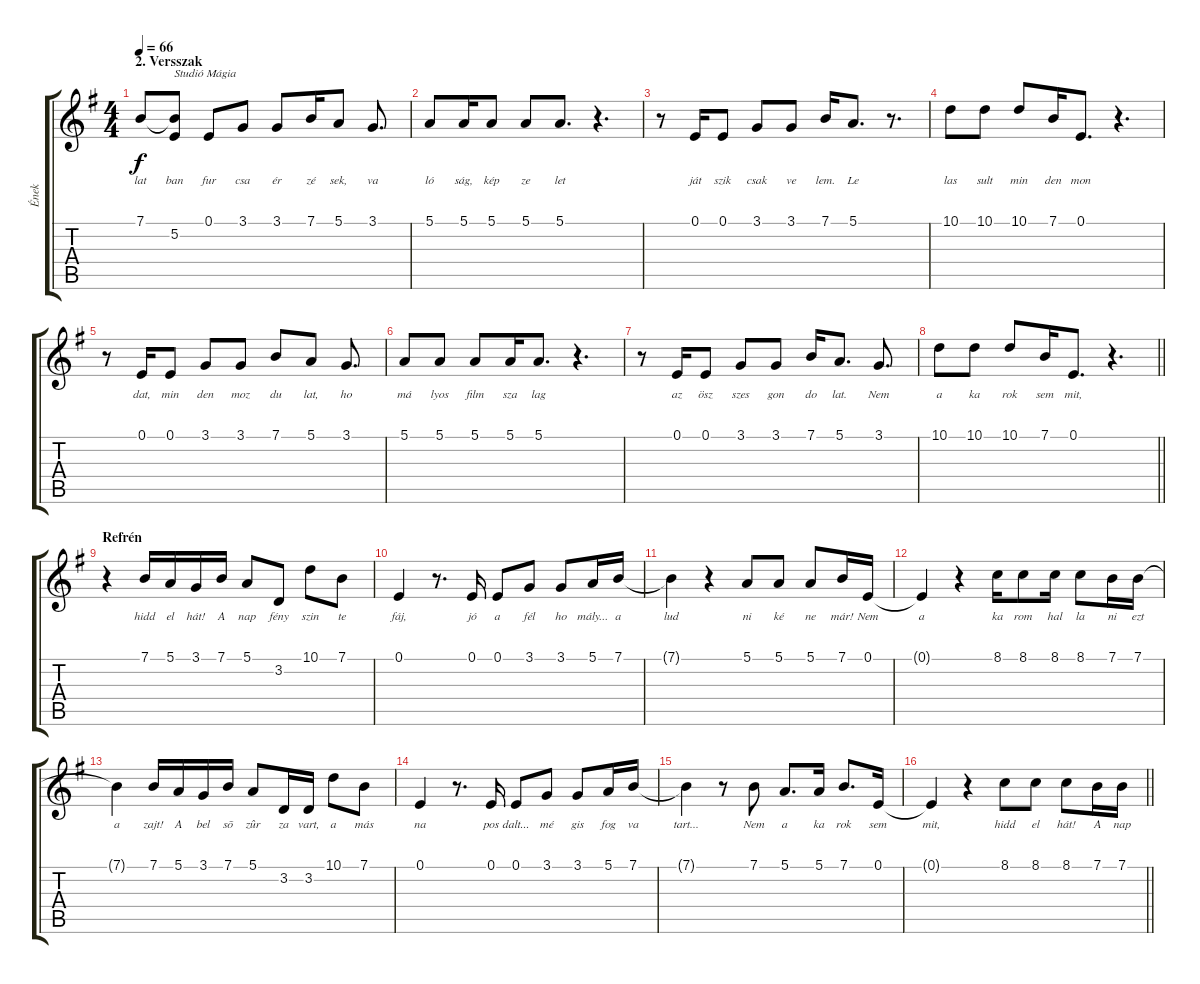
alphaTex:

\track ("Ének" "Ének") {instrument voiceoohs}
\staff {score tabs}
\tuning (E4 B3 G3 D3 A2 E2) {hide}
\ts (4 4)
\section ("" "2. Versszak")
\tempo 66
\clef g2
\ks eminor
7.1{t}.8{lyrics (0 "lat") lyrics (1 "") lyrics (2 "") lyrics (3 "") lyrics (4 "") dy f} (7.1{t} 5.2).8{txt "Studió Mágia" lyrics (0 "ban") lyrics (1 "") lyrics (2 "") lyrics (3 "") lyrics (4 "")} 0.1.8{lyrics (0 "fur") lyrics (1 "") lyrics (2 "") lyrics (3 "") lyrics (4 "")} 3.1.8{lyrics (0 "csa") lyrics (1 "") lyrics (2 "") lyrics (3 "") lyrics (4 "")} 3.1.8{lyrics (0 "ér") lyrics (1 "") lyrics (2 "") lyrics (3 "") lyrics (4 "")} 7.1.16{lyrics (0 "zé") lyrics (1 "") lyrics (2 "") lyrics (3 "") lyrics (4 "")} 5.1.8{lyrics (0 "sek,") lyrics (1 "") lyrics (2 "") lyrics (3 "") lyrics (4 "")} 3.1.8{d lyrics (0 "va") lyrics (1 "") lyrics (2 "") lyrics (3 "") lyrics (4 "")} |
5.1.8{lyrics (0 "ló") lyrics (1 "") lyrics (2 "") lyrics (3 "") lyrics (4 "")} 5.1.16{lyrics (0 "ság,") lyrics (1 "") lyrics (2 "") lyrics (3 "") lyrics (4 "")} 5.1.8{lyrics (0 "kép") lyrics (1 "") lyrics (2 "") lyrics (3 "") lyrics (4 "")} 5.1.8{lyrics (0 "ze") lyrics (1 "") lyrics (2 "") lyrics (3 "") lyrics (4 "")} 5.1.8{d lyrics (0 "let") lyrics (1 "") lyrics (2 "") lyrics (3 "") lyrics (4 "")} r.4{d} |
r.8 0.1.16{lyrics (0 "ját") lyrics (1 "") lyrics (2 "") lyrics (3 "") lyrics (4 "")} 0.1.8{lyrics (0 "szik") lyrics (1 "") lyrics (2 "") lyrics (3 "") lyrics (4 "")} 3.1.8{lyrics (0 "csak") lyrics (1 "") lyrics (2 "") lyrics (3 "") lyrics (4 "")} 3.1.8{lyrics (0 "ve") lyrics (1 "") lyrics (2 "") lyrics (3 "") lyrics (4 "")} 7.1.16{lyrics (0 "lem.") lyrics (1 "") lyrics (2 "") lyrics (3 "") lyrics (4 "")} 5.1.8{d lyrics (0 "Le") lyrics (1 "") lyrics (2 "") lyrics (3 "") lyrics (4 "")} r.8{d} |
10.1.8{lyrics (0 "las") lyrics (1 "") lyrics (2 "") lyrics (3 "") lyrics (4 "")} 10.1.8{lyrics (0 "sult") lyrics (1 "") lyrics (2 "") lyrics (3 "") lyrics (4 "")} 10.1.8{lyrics (0 "min") lyrics (1 "") lyrics (2 "") lyrics (3 "") lyrics (4 "")} 7.1.16{lyrics (0 "den") lyrics (1 "") lyrics (2 "") lyrics (3 "") lyrics (4 "")} 0.1.8{d lyrics (0 "mon") lyrics (1 "") lyrics (2 "") lyrics (3 "") lyrics (4 "")} r.4{d} |
r.8 0.1.16{lyrics (0 "dat,") lyrics (1 "") lyrics (2 "") lyrics (3 "") lyrics (4 "")} 0.1.8{lyrics (0 "min") lyrics (1 "") lyrics (2 "") lyrics (3 "") lyrics (4 "")} 3.1.8{lyrics (0 "den") lyrics (1 "") lyrics (2 "") lyrics (3 "") lyrics (4 "")} 3.1.8{lyrics (0 "moz") lyrics (1 "") lyrics (2 "") lyrics (3 "") lyrics (4 "")} 7.1.8{lyrics (0 "du") lyrics (1 "") lyrics (2 "") lyrics (3 "") lyrics (4 "")} 5.1.8{lyrics (0 "lat,") lyrics (1 "") lyrics (2 "") lyrics (3 "") lyrics (4 "")} 3.1.8{d lyrics (0 "ho") lyrics (1 "") lyrics (2 "") lyrics (3 "") lyrics (4 "")} |
5.1.8{lyrics (0 "má") lyrics (1 "") lyrics (2 "") lyrics (3 "") lyrics (4 "")} 5.1.8{lyrics (0 "lyos") lyrics (1 "") lyrics (2 "") lyrics (3 "") lyrics (4 "")} 5.1.8{lyrics (0 "film") lyrics (1 "") lyrics (2 "") lyrics (3 "") lyrics (4 "")} 5.1.16{lyrics (0 "sza") lyrics (1 "") lyrics (2 "") lyrics (3 "") lyrics (4 "")} 5.1.8{d lyrics (0 "lag") lyrics (1 "") lyrics (2 "") lyrics (3 "") lyrics (4 "")} r.4{d} |
r.8 0.1.16{lyrics (0 "az") lyrics (1 "") lyrics (2 "") lyrics (3 "") lyrics (4 "")} 0.1.8{lyrics (0 "ösz") lyrics (1 "") lyrics (2 "") lyrics (3 "") lyrics (4 "")} 3.1.8{lyrics (0 "szes") lyrics (1 "") lyrics (2 "") lyrics (3 "") lyrics (4 "")} 3.1.8{lyrics (0 "gon") lyrics (1 "") lyrics (2 "") lyrics (3 "") lyrics (4 "")} 7.1.16{lyrics (0 "do") lyrics (1 "") lyrics (2 "") lyrics (3 "") lyrics (4 "")} 5.1.8{d lyrics (0 "lat.") lyrics (1 "") lyrics (2 "") lyrics (3 "") lyrics (4 "")} 3.1.8{d lyrics (0 "Nem") lyrics (1 "") lyrics (2 "") lyrics (3 "") lyrics (4 "")} |
\barLineRight lightlight
10.1.8{lyrics (0 "a") lyrics (1 "") lyrics (2 "") lyrics (3 "") lyrics (4 "")} 10.1.8{lyrics (0 "ka") lyrics (1 "") lyrics (2 "") lyrics (3 "") lyrics (4 "")} 10.1.8{lyrics (0 "rok") lyrics (1 "") lyrics (2 "") lyrics (3 "") lyrics (4 "")} 7.1.16{lyrics (0 "sem") lyrics (1 "") lyrics (2 "") lyrics (3 "") lyrics (4 "")} 0.1.8{d lyrics (0 "mit,") lyrics (1 "") lyrics (2 "") lyrics (3 "") lyrics (4 "")} r.4{d} |
\section ("" "Refrén")
r.4 7.1.16{lyrics (0 "hidd") lyrics (1 "") lyrics (2 "") lyrics (3 "") lyrics (4 "")} 5.1.16{lyrics (0 "el") lyrics (1 "") lyrics (2 "") lyrics (3 "") lyrics (4 "")} 3.1.16{lyrics (0 "hát!") lyrics (1 "") lyrics (2 "") lyrics (3 "") lyrics (4 "")} 7.1.16{lyrics (0 "A") lyrics (1 "") lyrics (2 "") lyrics (3 "") lyrics (4 "")} 5.1.8{lyrics (0 "nap") lyrics (1 "") lyrics (2 "") lyrics (3 "") lyrics (4 "")} 3.2.8{lyrics (0 "fény") lyrics (1 "") lyrics (2 "") lyrics (3 "") lyrics (4 "")} 10.1.8{lyrics (0 "szin") lyrics (1 "") lyrics (2 "") lyrics (3 "") lyrics (4 "")} 7.1.8{lyrics (0 "te") lyrics (1 "") lyrics (2 "") lyrics (3 "") lyrics (4 "")} |
0.1.4{lyrics (0 "fáj,") lyrics (1 "") lyrics (2 "") lyrics (3 "") lyrics (4 "")} r.8{d} 0.1.16{lyrics (0 "jó") lyrics (1 "") lyrics (2 "") lyrics (3 "") lyrics (4 "")} 0.1.8{lyrics (0 "a") lyrics (1 "") lyrics (2 "") lyrics (3 "") lyrics (4 "")} 3.1.8{lyrics (0 "fél") lyrics (1 "") lyrics (2 "") lyrics (3 "") lyrics (4 "")} 3.1.8{lyrics (0 "ho") lyrics (1 "") lyrics (2 "") lyrics (3 "") lyrics (4 "")} 5.1.16{lyrics (0 "mály...") lyrics (1 "") lyrics (2 "") lyrics (3 "") lyrics (4 "")} 7.1.16{lyrics (0 "a") lyrics (1 "") lyrics (2 "") lyrics (3 "") lyrics (4 "")} |
7.1{t}.4{lyrics (0 "lud") lyrics (1 "") lyrics (2 "") lyrics (3 "") lyrics (4 "")} r.4 5.1.8{lyrics (0 "ni") lyrics (1 "") lyrics (2 "") lyrics (3 "") lyrics (4 "")} 5.1.8{lyrics (0 "ké") lyrics (1 "") lyrics (2 "") lyrics (3 "") lyrics (4 "")} 5.1.8{lyrics (0 "ne") lyrics (1 "") lyrics (2 "") lyrics (3 "") lyrics (4 "")} 7.1.16{lyrics (0 "már!") lyrics (1 "") lyrics (2 "") lyrics (3 "") lyrics (4 "")} 0.1.16{lyrics (0 "Nem") lyrics (1 "") lyrics (2 "") lyrics (3 "") lyrics (4 "")} |
0.1{t}.4{lyrics (0 "a") lyrics (1 "") lyrics (2 "") lyrics (3 "") lyrics (4 "")} r.4 8.1.16{lyrics (0 "ka") lyrics (1 "") lyrics (2 "") lyrics (3 "") lyrics (4 "")} 8.1.8{lyrics (0 "rom") lyrics (1 "") lyrics (2 "") lyrics (3 "") lyrics (4 "")} 8.1.16{lyrics (0 "hal") lyrics (1 "") lyrics (2 "") lyrics (3 "") lyrics (4 "")} 8.1.8{lyrics (0 "la") lyrics (1 "") lyrics (2 "") lyrics (3 "") lyrics (4 "")} 7.1.16{lyrics (0 "ni") lyrics (1 "") lyrics (2 "") lyrics (3 "") lyrics (4 "")} 7.1.16{lyrics (0 "ezt") lyrics (1 "") lyrics (2 "") lyrics (3 "") lyrics (4 "")} |
7.1{t}.4{lyrics (0 "a") lyrics (1 "") lyrics (2 "") lyrics (3 "") lyrics (4 "")} 7.1.16{lyrics (0 "zajt!") lyrics (1 "") lyrics (2 "") lyrics (3 "") lyrics (4 "")} 5.1.16{lyrics (0 "A") lyrics (1 "") lyrics (2 "") lyrics (3 "") lyrics (4 "")} 3.1.16{lyrics (0 "bel") lyrics (1 "") lyrics (2 "") lyrics (3 "") lyrics (4 "")} 7.1.16{lyrics (0 "sõ") lyrics (1 "") lyrics (2 "") lyrics (3 "") lyrics (4 "")} 5.1.8{lyrics (0 "zûr") lyrics (1 "") lyrics (2 "") lyrics (3 "") lyrics (4 "")} 3.2.16{lyrics (0 "za") lyrics (1 "") lyrics (2 "") lyrics (3 "") lyrics (4 "")} 3.2.16{lyrics (0 "vart,") lyrics (1 "") lyrics (2 "") lyrics (3 "") lyrics (4 "")} 10.1.8{lyrics (0 "a") lyrics (1 "") lyrics (2 "") lyrics (3 "") lyrics (4 "")} 7.1.8{lyrics (0 "más") lyrics (1 "") lyrics (2 "") lyrics (3 "") lyrics (4 "")} |
0.1.4{lyrics (0 "na") lyrics (1 "") lyrics (2 "") lyrics (3 "") lyrics (4 "")} r.8{d} 0.1.16{lyrics (0 "pos") lyrics (1 "") lyrics (2 "") lyrics (3 "") lyrics (4 "")} 0.1.8{lyrics (0 "dalt...") lyrics (1 "") lyrics (2 "") lyrics (3 "") lyrics (4 "")} 3.1.8{lyrics (0 "mé") lyrics (1 "") lyrics (2 "") lyrics (3 "") lyrics (4 "")} 3.1.8{lyrics (0 "gis") lyrics (1 "") lyrics (2 "") lyrics (3 "") lyrics (4 "")} 5.1.16{lyrics (0 "fog") lyrics (1 "") lyrics (2 "") lyrics (3 "") lyrics (4 "")} 7.1.16{lyrics (0 "va") lyrics (1 "") lyrics (2 "") lyrics (3 "") lyrics (4 "")} |
7.1{t}.4{lyrics (0 "tart...") lyrics (1 "") lyrics (2 "") lyrics (3 "") lyrics (4 "")} r.8 7.1.8{lyrics (0 "Nem") lyrics (1 "") lyrics (2 "") lyrics (3 "") lyrics (4 "")} 5.1.8{d lyrics (0 "a") lyrics (1 "") lyrics (2 "") lyrics (3 "") lyrics (4 "")} 5.1.16{lyrics (0 "ka") lyrics (1 "") lyrics (2 "") lyrics (3 "") lyrics (4 "")} 7.1.8{d lyrics (0 "rok") lyrics (1 "") lyrics (2 "") lyrics (3 "") lyrics (4 "")} 0.1.16{lyrics (0 "sem") lyrics (1 "") lyrics (2 "") lyrics (3 "") lyrics (4 "")} |
\barLineRight lightlight
0.1{t}.4{lyrics (0 "mit,") lyrics (1 "") lyrics (2 "") lyrics (3 "") lyrics (4 "")} r.4 8.1.8{lyrics (0 "hidd") lyrics (1 "") lyrics (2 "") lyrics (3 "") lyrics (4 "")} 8.1.8{lyrics (0 "el") lyrics (1 "") lyrics (2 "") lyrics (3 "") lyrics (4 "")} 8.1.8{lyrics (0 "hát!") lyrics (1 "") lyrics (2 "") lyrics (3 "") lyrics (4 "")} 7.1.16{lyrics (0 "A") lyrics (1 "") lyrics (2 "") lyrics (3 "") lyrics (4 "")} 7.1.16{lyrics (0 "nap") lyrics (1 "") lyrics (2 "") lyrics (3 "") lyrics (4 "")}
